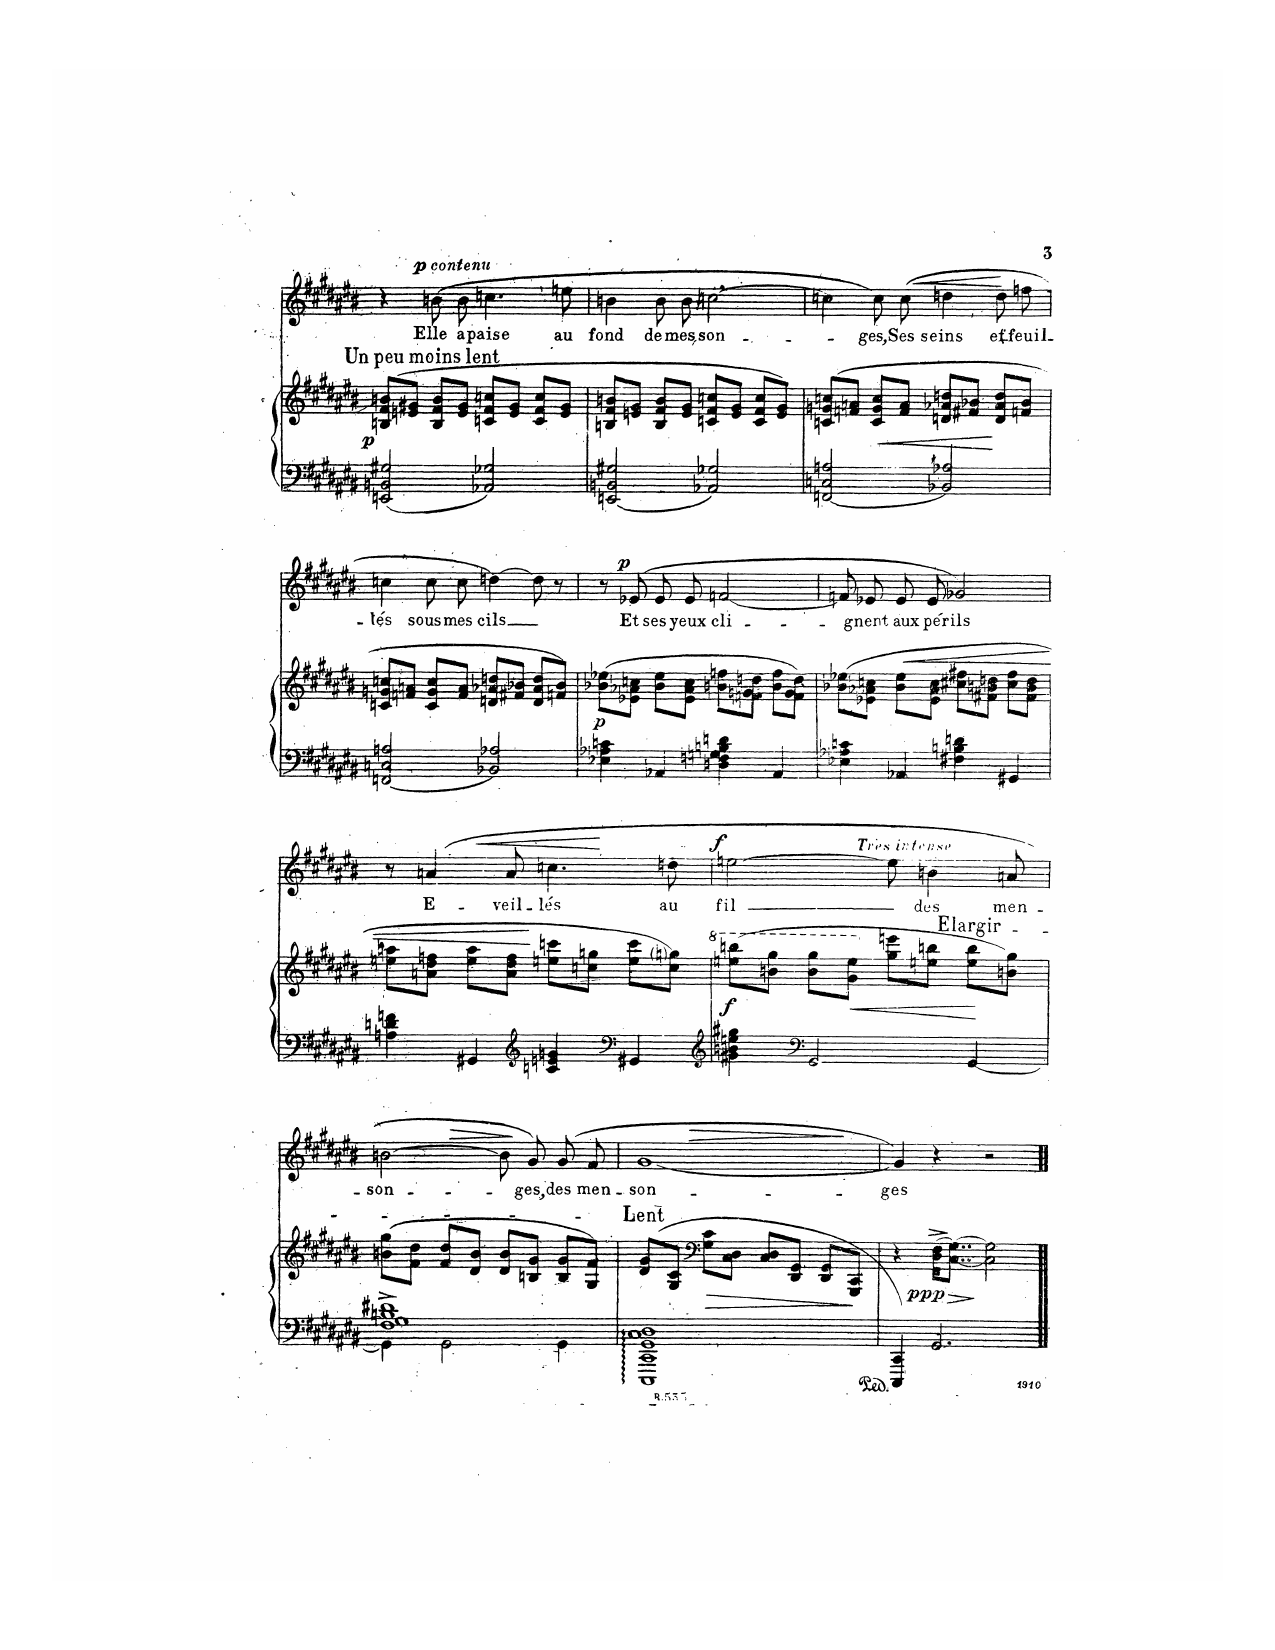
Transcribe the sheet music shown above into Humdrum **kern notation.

**kern	**kern	**dynam	**kern	**text	**dynam
*part2	*part2	*part2	*part1	*part1	*part1
*staff3	*staff2	*staff2/3	*staff1	*staff1	*staff1
*I"Piano	*	*	*I"Chant Voice	*	*
*I'Pno	*	*	*	*	*
*clefF4	*clefG2	*	*clefG2	*	*
*k[f#c#g#d#a#e#b#]	*k[f#c#g#d#a#e#b#]	*	*k[f#c#g#d#a#e#b#]	*	*
*M4/4	*M4/4	*	*M4/4	*	*
*met(c)	*met(c)	*	*met(c)	*	*
=18	=18	=18	=18	=18	=18
!	!LO:TX:a:B:t=Un peu moins lent	!	!	!	!
2EEn/ 2BBn/ 2G#X/	(8Bn/ 8f#/ 8bn/L	.	4r	.	.
.	8en/ 8g#X/J	.	.	.	.
!	!	!	!	!	!LO:DY:a
!	!	!	!	!	!LO:DY:n=1:a
.	8B/ 8f#/ 8b/L	.	(8bn\L	Elle	p other-dynamics
.	8e/ 8g#/J	.	8b\J	a-	.
2AA-X/ 2G-X/	8cn/ 8f#/ 8ccn/L	.	4.ccn\	-paise	.
.	8e/ 8g#/J	.	.	.	.
.	8c/ 8f#/ 8cc/L	.	.	.	.
.	8e/ 8g#/J	.	8een\	au	.
=19	=19	=19	=19	=19	=19
2EEn/ 2BBn/ 2G#X/	8Bn/ 8f#/ 8bn/L	.	4bn\	fond	.
.	8en/ 8g#/J	.	.	.	.
.	8B/ 8f#/ 8b/L	.	8b\L	de	.
.	8e/ 8g#/J	.	8b\J	mes	.
2AA-X/ 2G-X/	8cn/ 8f#/ 8ccn/L	.	[2ccn\	son-	.
.	8e/ 8g#/J	.	.	.	.
.	8c/ 8f#/ 8cc/L	.	.	.	.
.	8e/ 8g#/J)	.	.	.	.
=20	=20	=20	=20	=20	=20
2FFn/ 2Cn/ 2An/	(8cn/ 8gn/ 8ccn/L	.	4cc\]	.	.
.	8fn/ 8an/J	.	.	.	.
!	!	!LO:HP:b	!	!	!
.	8c/ 8g/ 8cc/L	<	8ccn\L)	-ges,	.
!	!	!	!	!	!LO:HP:b
.	8f/ 8a/J	.	(8cc\J	Ses	<
2BB-X/ 2A-X/	8dn/ 8a-X/ 8ddn/L	.	4ddn\	seins	.
.	8f#X/ 8b-X/J	.	.	.	.
.	8d/ 8a-/ 8dd/L	.	8dd\L	ef-	.
.	8fn/ 8b-/J	.	8ffn\J	-feuil-	[
=21	=21	=21	=21	=21	=21
2FFn/ 2Cn/ 2An/	8cn/ 8gn/ 8ccn/L	.	4ccn\	-lés	.
.	8fn/ 8an/J	.	.	.	.
.	8c/ 8g/ 8cc/L	.	8cc\L	sous	.
.	8f/ 8a/J	.	8cc\J	mes	.
2BB-X/ 2A-X/	8dn/ 8a-X/ 8ddn/L	.	[4ddn\)	cils,	.
.	8f#X/ 8b-X/J	.	.	.	.
.	8d/ 8a-/ 8dd/L	.	8dd\]	.	.
.	8fn/ 8b-/J)	.	8r	.	.
=22	=22	=22	=22	=22	=22
4E-X\ 4A-X\ 4cn\	(8b-X\ 8ee-X\L	.	8r	.	.
!	!	!	!	!	!LO:DY:a
.	8e-X\ 8a-X\ 8ccn\J	.	(8e-X/	Et	p
4AA-X/	8b-\ 8ee-\L	.	8e-/L	ses	.
.	8e-\ 8a-\ 8cc\J	.	8e-/J	yeux	.
4Dn\ 4Fn\ 4Gn\ 4Bn\ 4dn\	8bn\ 8ffn\L	.	[2fn/	cli-	.
.	8fn\ 8gn\ 8ddn\J	.	.	.	.
4AA-/	8b\ 8ff\L	.	.	.	.
.	8f\ 8g\ 8dd\J)	.	.	.	.
=23	=23	=23	=23	=23	=23
4E-X\ 4A-X\ 4cn\	(8b-X\ 8ee-X\L	.	8f/L]	.	.
.	8e-X\ 8a-X\ 8ccn\J	.	8e-X/J	-gnent	.
!	!	!LO:HP:b	!	!	!
4AA-X/	8b-\ 8ee-\L	<	8e-/L	aux	.
.	8e-\ 8a-\ 8cc\J	.	8e-/J	pé-	.
4F#X\ 4Bn\ 4dn\	8cc#X\ 8ff#X\L	.	2g-X/)	-rils	.
.	8f#X\ 8bn\ 8ddn\J	.	.	.	.
4GG#X/	8cc#\ 8ff#\L	.	.	.	.
.	8f#\ 8b\ 8dd\J	.	.	.	.
=24	=24	=24	=24	=24	=24
*	*	*	*^	*	*
4An\ 4dn\ 4fn\	8een\ 8aan\L	.	8r	4ryy	.	.
.	8an\ 8ddnj\ 8ffn\J	.	(4an/	.	É-	.
!	!	!	!	!	!	!LO:HP:b
4GG#X/	8ee\ 8aa\L	.	.	4ryy	.	<
.	8a\ 8dd\ 8ff\J	.	8a/	.	-veil-	.
*clefG2	*	*	*	*	*	*
4cn/ 4en/ 4gn/	8een\ 8cccn\L	[	4.ccn\	4ryy	-lés	.
.	8ccn\ 8ggn\J	.	.	.	.	.
*clefF4	*	*	*	*	*	*
4GG#X/	8ee\ 8ccc\L	.	.	4ryy	.	[
.	8cc\ 8ggni\J)	.	8ddn\	.	au	.
*	*	*	*v	*v	*	*
=25	=25	=25	=25	=25	=25
*clefG2	*	*	*	*	*
*	*8va	*	*	*	*
!	!	!LO:DY:b	!	!	!LO:DY:a
4g#X\ 4bn\ 4een\ 4gg#X\	(8eeen\ 8bbbn\L	f	[2een\	fil	f
.	8bbn\ 8ggg#\J	.	.	.	.
*clefF4	*	*	*	*	*
2GG#/	8bb\ 8ggg#\L	.	.	.	.
!	!	!LO:HP:b	!	!	!
.	8gg#\ 8eee\J	<	.	.	.
*	*X8va	*	*	*	*
!	!	!	!LO:TX:i:t=très intense	!	!
.	8gg#\ 8eeen\L	.	8ee\]	.	.
!	!LO:TX:a:t=Élargir	!	!	!	!
.	8een\ 8bbn\J	.	4bn\	des	.
[<4GG#/	8ee\ 8bb\L	.	.	.	.
.	8bn\ 8gg#\J)	[	8an/	men-	.
=26	=26	=26	=26	=26	=26
*^	*	*	*^	*	*
4GG#\]	1F# 1G# 1Bn 1d#X	(8bn\ 8gg#\L	.	[2bn\	4ryy	-son-	.
.	.	8f#\ 8dd#\J	.	.	.	.	.
!	!	!	!	!	!	!	!LO:HP:b
2GG#\	.	8f#/ 8dd#/L	.	.	4ryy	.	>
.	.	8d#/ 8b/J	.	.	.	.	.
.	.	8d#/ 8b/L	.	8b/L]	4ryy	.	.
.	.	8Bn/ 8g#/J	.	8g#/J)	.	-ges,	.
4GG#\	.	8B/ 8g#/L	.	(8g#/L	4ryy	des	.
.	.	8G#/ 8f#/J)	.	8f#/J	.	men-	.
*v	*v	*	*	*	*	*	*
!	!LO:TX:a:t=Lent	!	!	!	!	!
=27	=27	=27	=27	=27	=27	=27
1CCC# 1CC# 1GG# 1C# 1D#	(8d#/ 8g#/L	.	[<1g#	4ryy	-son-	.
.	8G#/ 8c#/J	.	.	.	.	.
*	*clefF4	*	*	*	*	*
!	!	!LO:HP:b	!	!	!	!
.	8G#\ 8c#\L	>	.	4ryy	.	.
.	8C#\ 8D#\J	.	.	.	.	.
.	8C#/ 8D#/L	.	.	4ryy	.	.
.	8DD#/ 8GG#/J	.	.	.	.	.
.	8DD#/ 8GG#/L	.	.	8ryy	.	.
.	8GGG#/ 8CC#/J	.	.	8ryy	.	]
*	*	*	*v	*v	*	*
.	.	[	.	.	.
=28	=28	=28	=28	=28	=28
4CCC#/ 4CC#/)	4r	.	4g#/])	-ges.	.
!	!	!LO:DY:b	!	!	!
2.GG#/	(32D#\^ 32F#\^KKL	ppp	4r	.	.
.	[8..C#\ [8..G#\J)	.	.	.	.
.	2C#\] 2G#\]	]	2r	.	.
==	==	==	==	==	==
*-	*-	*-	*-	*-	*-
